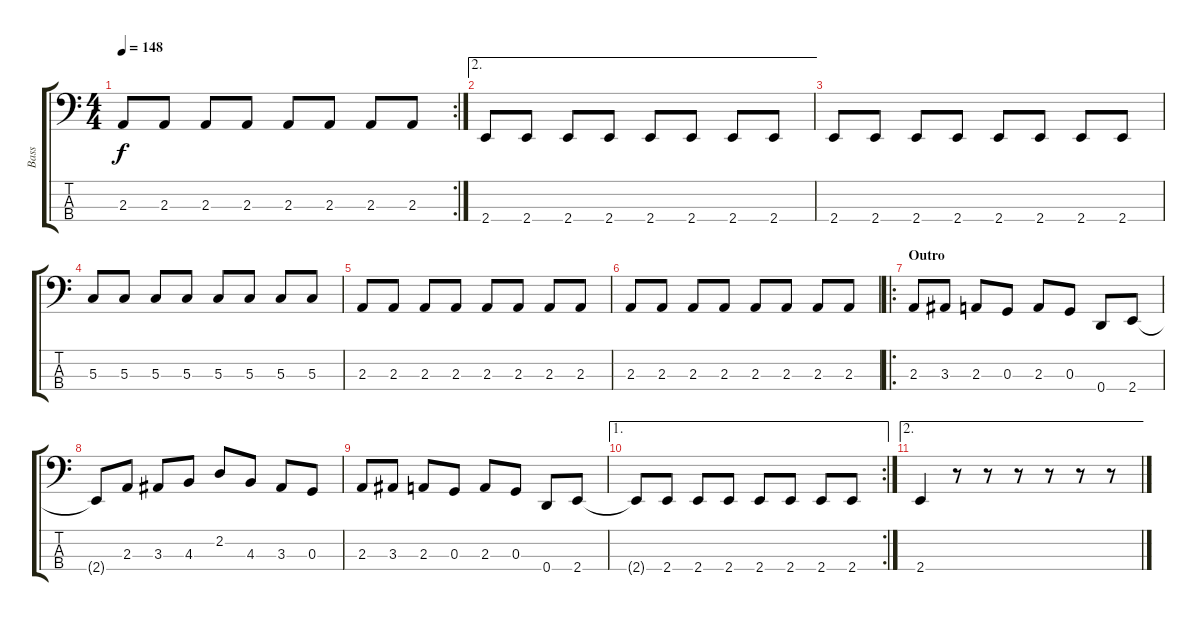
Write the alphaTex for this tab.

\track ("Bass" "Bass") {instrument electricbassfinger}
\staff {score tabs}
\tuning (F2 C2 G1 D1) {hide}
\rc 2
\ts (4 4)
\tempo 148
\clef f4
\ks c
2.3.8{dy f} 2.3.8 2.3.8 2.3.8 2.3.8 2.3.8 2.3.8 2.3.8 |
\ae 2
2.4.8 2.4.8 2.4.8 2.4.8 2.4.8 2.4.8 2.4.8 2.4.8 |
2.4.8 2.4.8 2.4.8 2.4.8 2.4.8 2.4.8 2.4.8 2.4.8 |
5.3.8 5.3.8 5.3.8 5.3.8 5.3.8 5.3.8 5.3.8 5.3.8 |
2.3.8 2.3.8 2.3.8 2.3.8 2.3.8 2.3.8 2.3.8 2.3.8 |
2.3.8 2.3.8 2.3.8 2.3.8 2.3.8 2.3.8 2.3.8 2.3.8 |
\ro
\section ("" "Outro")
2.3.8 3.3.8 2.3.8 0.3.8 2.3.8 0.3.8 0.4.8 2.4.8 |
2.4{t}.8 2.3.8 3.3.8 4.3.8 2.2.8 4.3.8 3.3.8 0.3.8 |
2.3.8 3.3.8 2.3.8 0.3.8 2.3.8 0.3.8 0.4.8 2.4.8 |
\ae 1
\rc 2
2.4{t}.8 2.4.8 2.4.8 2.4.8 2.4.8 2.4.8 2.4.8 2.4.8 |
\ae 2
2.4.4 r.8 r.8 r.8 r.8 r.8 r.8
